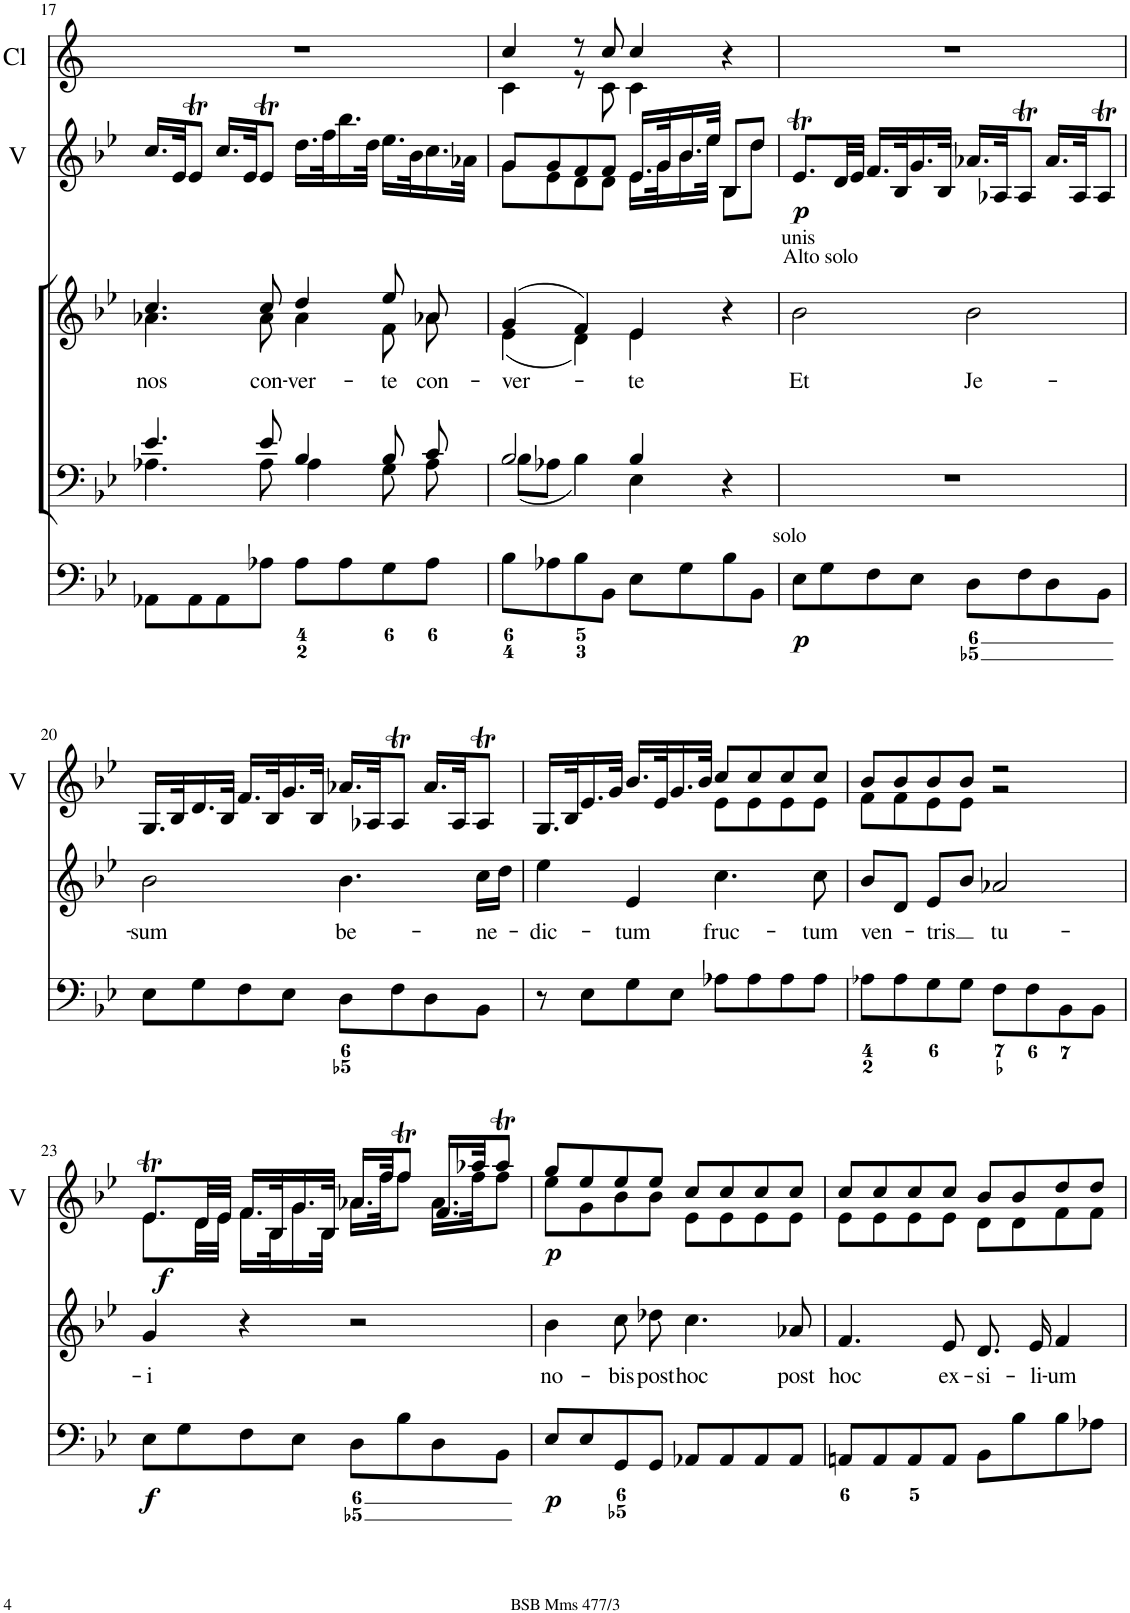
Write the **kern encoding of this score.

**kern	**dynam	**kern	**dynam	**kern	**dynam	**kern	**kern	**text	**kern	**dynam	**kern
*part7	*part7	*part6	*part6	*part5	*part5	*part4	*part3	*part3	*part2	*part2	*part1
*staff7	*staff7	*staff6	*staff6	*staff5	*staff5	*staff4	*staff3	*staff3	*staff2	*staff2	*staff1
*I"Violin 2	*	*I"Violin 1	*	*I"Organ	*	*I"Voice	*I"Voice	*	*I"2 Violini	*	*I"2 Clarini in B[b]
*I'V2.	*	*I'V1	*	*	*	*	*	*	*I'V	*	*I'Cl
!!LO:PB:g=z
*clefG2	*	*clefG2	*	*clefF4	*	*clefF4	*clefG2	*	*clefG2	*	*clefG2
*	*	*	*	*	*	*	*	*	*	*	*Trd1c2
*k[b-e-]	*	*k[b-e-]	*	*k[b-e-]	*	*k[b-e-]	*k[b-e-]	*	*k[b-e-]	*	*k[]
*M4/4	*	*M4/4	*	*M4/4	*	*M4/4	*M4/4	*	*M4/4	*	*M4/4
*met(c)	*	*met(c)	*	*met(c)	*	*met(c)	*met(c)	*	*met(c)	*	*met(c)
=17	=17	=17	=17	=17	=17	=17	=17	=17	=17	=17	=17
*	*	*	*	*	*	*^	*^	*	*	*	*
!	!	!	!	!	!	!	!	!	!	!LO:LY:b	!	!	!
16.cc/LL	.	16.cc/LL	.	8AA-X\L	.	4.e-/	4.A-X\	4.cc/	4.a-X\	nos	16.cc/LL	.	1r
32e-/Jk	.	32e-/Jk	.	.	.	.	.	.	.	.	32e-/JK	.	.
8e-T/J	.	8e-T/J	.	8AA-\	.	.	.	.	.	.	8e-T/J	.	.
16.cc/LL	.	16.cc/LL	.	8AA-\	.	.	.	.	.	.	16.cc/LL	.	.
32e-/Jk	.	32e-/Jk	.	.	.	.	.	.	.	.	32e-/JK	.	.
!	!	!	!	!	!	!	!	!	!	!LO:LY:b	!	!	!
8e-T/J	.	8e-T/J	.	8A-X\J	.	8e-/	8A-\	8cc/	8a-\	con-	8e-T/J	.	.
!	!	!	!	!	!	!	!	!	!	!LO:LY:b	!	!	!
16.dd\LL	.	16.dd\LL	.	8A-\L	.	4B-/	4A-\	4dd/	4a-\	-ver-	16.dd\LL	.	.
32ff\Jk	.	32ff\Jk	.	.	.	.	.	.	.	.	32ff\K	.	.
16.bb-\L	.	16.bb-\L	.	8A-\	.	.	.	.	.	.	16.bb-\	.	.
32dd\JJk	.	32dd\JJk	.	.	.	.	.	.	.	.	32dd\JJk	.	.
!	!	!	!	!	!	!	!	!	!	!LO:LY:b	!	!	!
16.ee-\LL	.	16.ee-\LL	.	8G\	.	8B-/	8G\	8ee-/	8f\	-te	16.ee-\LL	.	.
32b-\Jk	.	32b-\Jk	.	.	.	.	.	.	.	.	32b-\K	.	.
!	!	!	!	!	!	!	!	!	!	!LO:LY:b	!	!	!
16.cc\L	.	16.cc\L	.	8A-\J	.	8c/	8A-\	8a-X/	8a-\	con-	16.cc\	.	.
32a-X\JJk	.	32a-X\JJk	.	.	.	.	.	.	.	.	32a-X\JJk	.	.
=18	=18	=18	=18	=18	=18	=18	=18	=18	=18	=18	=18	=18	=18
*^	*	*	*	*	*	*	*	*	*	*	*	*	*
!	!	!	!	!	!	!	!	!	!	!	!LO:LY:b	!	!	!
*	*	*	*	*	*	*	*	*	*	*	*	*^	*	*^
8g/L	1r	.	8g/L	.	8B-\L	.	2B-/	(8B-\L	(4g/	(4e-\	-ver-	8g/L	8g\L	.	4cc/	4c\
8e-/J	.	.	8g/J	.	8A-X\	.	.	8A-X\J	.	.	.	8g/	8e-\	.	.	.
8d/L	.	.	8f/L	.	8B-\	.	.	4B-\)	4f/)	4d\)	.	8f/	8d\	.	8r	8r
8d/J	.	.	8f/J	.	8BB-\J	.	.	.	.	.	.	8f/J	8d\J	.	8cc/	8c\
!	!	!	!	!	!	!	!	!	!	!	!LO:LY:b	!	!	!	!	!
16.e-/LL	.	.	16.e-/LL	.	8E-\L	.	4B-/	4E-\	4e-/	4e-\	-te	16.e-/LL	16.e-\LL	.	4cc/	4c\
32g/Jk	.	.	32g/Jk	.	.	.	.	.	.	.	.	32g/K	32g\K	.	.	.
16.b-/L	.	.	16.b-/L	.	8G\	.	.	.	.	.	.	16.b-/	16.b-\	.	.	.
32ee-/JJk	.	.	32ee-/JJk	.	.	.	.	.	.	.	.	32ee-/JJk	32ee-\JJk	.	.	.
8B-/L	.	.	8B-/L	.	8B-\	.	4r	4ryy	4r	4ryy	.	8B-/L	8B-\L	.	4r	4ryy
8dd/J	.	.	8dd/J	.	8BB-\J	.	.	.	.	.	.	8dd/J	8dd\J	.	.	.
*	*	*	*	*	*	*	*v	*v	*	*	*	*	*	*	*v	*v
*v	*v	*	*	*	*	*	*	*v	*v	*	*	*	*	*
=19	=19	=19	=19	=19	=19	=19	=19	=19	=19	=19	=19	=19
!	!	!	!	!	!	!	!	!	!LO:TX:b:t=unis	!	!	!
!	!	!	!	!	!	!	!LO:TX:a:t=Alto solo	!	!	!	!	!
!	!	!	!	!LO:TX:a:t=solo	!	!	!	!	!	!	!	!
!	!	!LO:TX:b:t=unis	!	!	!	!	!	!	!	!	!	!
!LO:TX:b:t=unis	!	!	!	!	!	!	!	!	!	!	!	!
!	!LO:DY:b	!	!LO:DY:b	!	!LO:DY:b	!	!	!LO:LY:b	!	!	!LO:DY:b	!
*	*	*	*	*	*	*	*	*	*v	*v	*	*
8.e-T/L	p	8.e-T/L	p	8E-\L	p	1r	2b-\	Et	8.e-T/L	p	1r
.	.	.	.	8G\	.	.	.	.	.	.	.
32d/LL	.	32d/LL	.	.	.	.	.	.	32d/LL	.	.
32e-/JJJ	.	32e-/JJJ	.	.	.	.	.	.	32e-/JJJ	.	.
16.f/LL	.	16.f/LL	.	8F\	.	.	.	.	16.f/LL	.	.
32B-/Jk	.	32B-/Jk	.	.	.	.	.	.	32B-/K	.	.
16.g/L	.	16.g/L	.	8E-\J	.	.	.	.	16.g/	.	.
32B-/JJk	.	32B-/JJk	.	.	.	.	.	.	32B-/JJk	.	.
!	!	!	!	!	!	!	!	!LO:LY:b	!	!	!
16.a-X/LL	.	16.a-X/LL	.	8D\L	.	.	2b-\	Je-	16.a-X/LL	.	.
32A-X/Jk	.	32A-X/Jk	.	.	.	.	.	.	32A-X/JK	.	.
8A-T/J	.	8A-T/J	.	8F\	.	.	.	.	8A-T/J	.	.
16.a-/LL	.	16.a-/LL	.	8D\	.	.	.	.	16.a-/LL	.	.
32A-/Jk	.	32A-/Jk	.	.	.	.	.	.	32A-/JK	.	.
8A-T/J	.	8A-T/J	.	8BB-\J	.	.	.	.	8A-T/J	.	.
!!LO:LB:g=z
=20	=20	=20	=20	=20	=20	=20	=20	=20	=20	=20	=20
!	!	!	!	!	!	!	!	!LO:LY:b	!	!	!
16.G/LL	.	16.G/LL	.	8E-\L	.	1r	2b-\	-sum	16.G/LL	.	1r
32B-/Jk	.	32B-/Jk	.	.	.	.	.	.	32B-/K	.	.
16.d/L	.	16.d/L	.	8G\	.	.	.	.	16.d/	.	.
32B-/JJk	.	32B-/JJk	.	.	.	.	.	.	32B-/JJk	.	.
16.f/LL	.	16.f/LL	.	8F\	.	.	.	.	16.f/LL	.	.
32B-/Jk	.	32B-/Jk	.	.	.	.	.	.	32B-/K	.	.
16.g/L	.	16.g/L	.	8E-\J	.	.	.	.	16.g/	.	.
32B-/JJk	.	32B-/JJk	.	.	.	.	.	.	32B-/JJk	.	.
!	!	!	!	!	!	!	!	!LO:LY:b	!	!	!
16.a-X/LL	.	16.a-X/LL	.	8D\L	.	.	4.b-\	be-	16.a-X/LL	.	.
32A-X/Jk	.	32A-X/Jk	.	.	.	.	.	.	32A-X/JK	.	.
8A-T/J	.	8A-T/J	.	8F\	.	.	.	.	8A-T/J	.	.
16.a-/LL	.	16.a-/LL	.	8D\	.	.	.	.	16.a-/LL	.	.
32A-/Jk	.	32A-/Jk	.	.	.	.	.	.	32A-/JK	.	.
!	!	!	!	!	!	!	!	!LO:LY:b	!	!	!
8A-T/J	.	8A-T/J	.	8BB-\J	.	.	16cc\LL	-ne-	8A-T/J	.	.
.	.	.	.	.	.	.	16dd\JJ	.	.	.	.
=21	=21	=21	=21	=21	=21	=21	=21	=21	=21	=21	=21
!	!	!	!	!	!	!	!	!LO:LY:b	!	!	!
*	*	*	*	*	*	*	*	*	*^	*	*
16.G/LL	.	16.G/LL	.	8r	.	1r	4ee-\	-dic-	16.G/LL	2ryy	.	1r
32B-/Jk	.	32B-/Jk	.	.	.	.	.	.	32B-/K	.	.	.
16.e-/L	.	16.e-/L	.	8E-\L	.	.	.	.	16.e-/	.	.	.
32g/JJk	.	32g/JJk	.	.	.	.	.	.	32g/JJk	.	.	.
!	!	!	!	!	!	!	!	!LO:LY:b	!	!	!	!
16.b-\LL	.	16.b-\LL	.	8G\	.	.	4e-/	-tum	16.b-/LL	.	.	.
32e-\Jk	.	32e-\Jk	.	.	.	.	.	.	32e-/K	.	.	.
16.g\L	.	16.g\L	.	8E-\J	.	.	.	.	16.g/	.	.	.
32b-\JJk	.	32b-\JJk	.	.	.	.	.	.	32b-/JJk	.	.	.
!	!	!	!	!	!	!	!	!LO:LY:b	!	!	!	!
8e-/L	.	8cc\L	.	8A-X\L	.	.	4.cc\	fruc-	8cc/L	8e-\L	.	.
8e-/J	.	8cc\J	.	8A-\	.	.	.	.	8cc/	8e-\	.	.
8e-/L	.	8cc\L	.	8A-\	.	.	.	.	8cc/	8e-\	.	.
!	!	!	!	!	!	!	!	!LO:LY:b	!	!	!	!
8e-/J	.	8cc\J	.	8A-\J	.	.	8cc\	-tum	8cc/J	8e-\J	.	.
=22	=22	=22	=22	=22	=22	=22	=22	=22	=22	=22	=22	=22
!	!	!	!	!	!	!	!	!LO:LY:b	!	!	!	!
8f/L	.	8b-\L	.	8A-X\L	.	1r	8b-/L	ven-	8b-/L	8f\L	.	1r
8f/J	.	8b-\J	.	8A-\	.	.	8d/J	.	8b-/	8f\	.	.
!	!	!	!	!	!	!	!	!LO:LY:b	!	!	!	!
8e-/L	.	8b-\L	.	8G\	.	.	8e-/L	-tris	8b-/	8e-\	.	.
8e-/J	.	8b-\J	.	8G\J	.	.	8b-/J	.	8b-/J	8e-\J	.	.
!	!	!	!	!	!	!	!	!LO:LY:b	!	!	!	!
2r	.	2r	.	8F\L	.	.	2a-X/	tu-	2r	2r	.	.
.	.	.	.	8F\	.	.	.	.	.	.	.	.
.	.	.	.	8BB-\	.	.	.	.	.	.	.	.
.	.	.	.	8BB-\J	.	.	.	.	.	.	.	.
!!LO:LB:g=z
=23	=23	=23	=23	=23	=23	=23	=23	=23	=23	=23	=23	=23
!	!LO:DY:b	!	!LO:DY:b	!	!LO:DY:b	!	!	!LO:LY:b	!	!	!LO:DY:b	!
8.e-/L	f	8.e-T/L	f	8E-\L	f	1r	4g/	-i	8.e-T/L	8.e-\L	f	1r
.	.	.	.	8G\	.	.	.	.	.	.	.	.
32d/LL	.	32d/LL	.	.	.	.	.	.	32d/LL	32d\LL	.	.
32e-/JJJ	.	32e-/JJJ	.	.	.	.	.	.	32e-/JJJ	32e-\JJJ	.	.
16.f/LL	.	16.f/LL	.	8F\	.	.	4r	.	16.f/LL	16.f\LL	.	.
32B-/Jk	.	32B-/Jk	.	.	.	.	.	.	32B-/K	32B-\K	.	.
16.g/L	.	16.g/L	.	8E-\J	.	.	.	.	16.g/	16.g\	.	.
32B-/JJk	.	32B-/JJk	.	.	.	.	.	.	32B-/JJk	32B-\JJk	.	.
16.a-X\LL	.	16.a-X\LL	.	8D\L	.	.	2r	.	16.a-X/LL	16.a-\LL	.	.
32ff\Jk	.	32ff\Jk	.	.	.	.	.	.	32ff/JK	32ff\JK	.	.
8ff\J	.	8ffT\J	.	8B-\	.	.	.	.	8ffT/J	8ff\J	.	.
16.a-\LL	.	16.f\LL	.	8D\	.	.	.	.	16.f/LL	16.a-\LL	.	.
32ff\Jk	.	32aa-X\Jk	.	.	.	.	.	.	32aa-X/JK	32ff\JK	.	.
8ff\J	.	8aa-T\J	.	8BB-\J	.	.	.	.	8aa-T/J	8ff\J	.	.
=24	=24	=24	=24	=24	=24	=24	=24	=24	=24	=24	=24	=24
!	!LO:DY:b	!	!LO:DY:b	!	!LO:DY:b	!	!	!LO:LY:b	!	!	!LO:DY:b	!
8ee-\L	p	8gg\L	p	8E-/L	p	1r	4b-\	no-	8gg/L	8ee-\L	p	1r
8g\J	.	8ee-\J	.	8E-/	.	.	.	.	8ee-/	8g\	.	.
!	!	!	!	!	!	!	!	!LO:LY:b	!	!	!	!
8b-\L	.	8ee-\L	.	8GG/	.	.	8cc\	-bis	8ee-/	8b-\	.	.
!	!	!	!	!	!	!	!	!LO:LY:b	!	!	!	!
8b-\J	.	8ee-\J	.	8GG/J	.	.	8dd-X\	post	8ee-/J	8b-\J	.	.
!	!	!	!	!	!	!	!	!LO:LY:b	!	!	!	!
8e-/L	.	8cc\L	.	8AA-X/L	.	.	4.cc\	hoc	8cc/L	8e-\L	.	.
8e-/J	.	8cc\J	.	8AA-/	.	.	.	.	8cc/	8e-\	.	.
8e-/L	.	8cc\L	.	8AA-/	.	.	.	.	8cc/	8e-\	.	.
!	!	!	!	!	!	!	!	!LO:LY:b	!	!	!	!
8e-/J	.	8cc\J	.	8AA-/J	.	.	8a-X/	post	8cc/J	8e-\J	.	.
=25	=25	=25	=25	=25	=25	=25	=25	=25	=25	=25	=25	=25
!	!	!	!	!	!	!	!	!LO:LY:b	!	!	!	!
8e-/L	.	8cc\L	.	8AAn/L	.	1r	4.f/	hoc	8cc/L	8e-\L	.	1r
8e-/J	.	8cc\J	.	8AA/	.	.	.	.	8cc/	8e-\	.	.
8e-/L	.	8cc\L	.	8AA/	.	.	.	.	8cc/	8e-\	.	.
!	!	!	!	!	!	!	!	!LO:LY:b	!	!	!	!
8e-/J	.	8cc\J	.	8AA/J	.	.	8e-/	ex-	8cc/J	8e-\J	.	.
!	!	!	!	!	!	!	!	!LO:LY:b	!	!	!	!
8d/L	.	8b-\L	.	8BB-\L	.	.	8.d/	-si-	8b-/L	8d\L	.	.
8d/J	.	8b-\J	.	8B-\	.	.	.	.	8b-/	8d\	.	.
!	!	!	!	!	!	!	!	!LO:LY:b	!	!	!	!
.	.	.	.	.	.	.	16e-/	-li-	.	.	.	.
!	!	!	!	!	!	!	!	!LO:LY:b	!	!	!	!
8f/L	.	8dd\L	.	8B-\	.	.	4f/	-um	8dd/	8f\	.	.
8f/J	.	8dd\J	.	8A-X\J	.	.	.	.	8dd/J	8f\J	.	.
*	*	*	*	*	*	*	*	*	*v	*v	*	*
=	=	=	=	=	=	=	=	=	=	=	=
*-	*-	*-	*-	*-	*-	*-	*-	*-	*-	*-	*-
